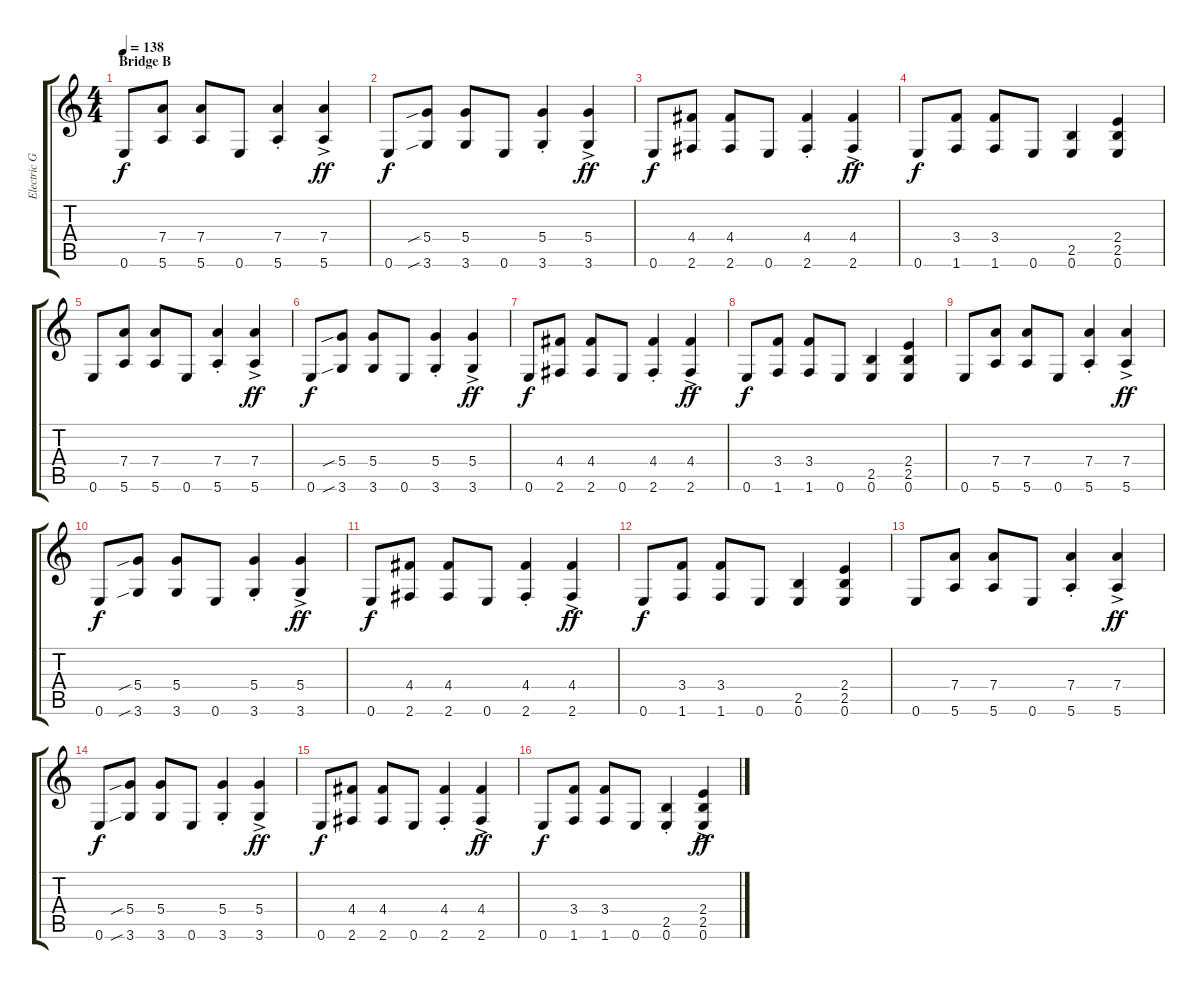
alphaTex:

\track ("Electric Guitar 1" "Electric G") {instrument overdrivenguitar}
\staff {score tabs}
\tuning (E4 B3 G3 D3 A2 E2) {hide}
\ts (4 4)
\section ("" "Bridge B")
\tempo 138
\clef g2
\ks c
0.6.8{dy f} (7.4 5.6).8 (7.4 5.6).8 0.6.8 (7.4{st} 5.6{st}).4 (7.4{ac} 5.6{ac}).4{dy ff} |
0.6.8{dy f} (5.4{sib} 3.6{sib}).8 (5.4 3.6).8 0.6.8 (5.4 3.6{st}).4 (5.4 3.6{ac}).4{dy ff} |
0.6.8{dy f} (4.4 2.6).8 (4.4 2.6).8 0.6.8 (4.4 2.6{st}).4 (4.4 2.6{ac}).4{dy ff} |
0.6.8{dy f} (3.4 1.6).8 (3.4 1.6).8 0.6.8 (2.5 0.6).4 (2.4 2.5 0.6).4 |
0.6.8 (7.4 5.6).8 (7.4 5.6).8 0.6.8 (7.4{st} 5.6{st}).4 (7.4{ac} 5.6{ac}).4{dy ff} |
0.6.8{dy f} (5.4{sib} 3.6{sib}).8 (5.4 3.6).8 0.6.8 (5.4 3.6{st}).4 (5.4 3.6{ac}).4{dy ff} |
0.6.8{dy f} (4.4 2.6).8 (4.4 2.6).8 0.6.8 (4.4 2.6{st}).4 (4.4 2.6{ac}).4{dy ff} |
0.6.8{dy f} (3.4 1.6).8 (3.4 1.6).8 0.6.8 (2.5 0.6).4 (2.4 2.5 0.6).4 |
0.6.8 (7.4 5.6).8 (7.4 5.6).8 0.6.8 (7.4{st} 5.6{st}).4 (7.4{ac} 5.6{ac}).4{dy ff} |
0.6.8{dy f} (5.4{sib} 3.6{sib}).8 (5.4 3.6).8 0.6.8 (5.4 3.6{st}).4 (5.4 3.6{ac}).4{dy ff} |
0.6.8{dy f} (4.4 2.6).8 (4.4 2.6).8 0.6.8 (4.4 2.6{st}).4 (4.4 2.6{ac}).4{dy ff} |
0.6.8{dy f} (3.4 1.6).8 (3.4 1.6).8 0.6.8 (2.5 0.6).4 (2.4 2.5 0.6).4 |
0.6.8 (7.4 5.6).8 (7.4 5.6).8 0.6.8 (7.4{st} 5.6{st}).4 (7.4{ac} 5.6{ac}).4{dy ff} |
0.6.8{dy f} (5.4{sib} 3.6{sib}).8 (5.4 3.6).8 0.6.8 (5.4 3.6{st}).4 (5.4 3.6{ac}).4{dy ff} |
0.6.8{dy f} (4.4 2.6).8 (4.4 2.6).8 0.6.8 (4.4 2.6{st}).4 (4.4 2.6{ac}).4{dy ff} |
0.6.8{dy f} (3.4 1.6).8 (3.4 1.6).8 0.6.8 (2.5{st} 0.6{st}).4 (2.4{ac} 2.5{ac} 0.6{ac}).4{dy ff}
